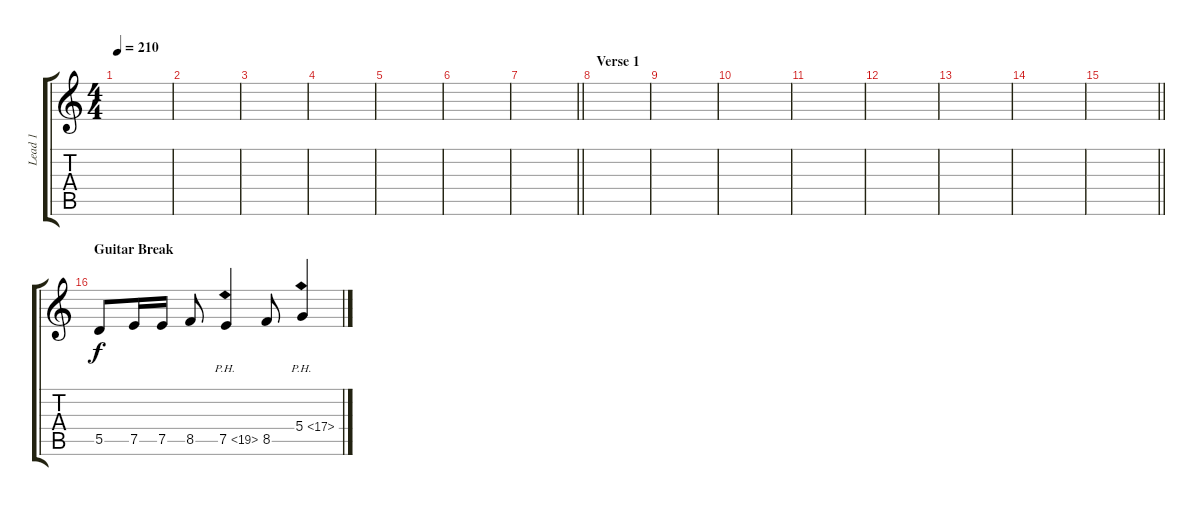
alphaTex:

\track ("Lead 1" "Lead 1") {instrument overdrivenguitar}
\staff {score tabs}
\tuning (E4 B3 G3 D3 A2 D2) {hide}
\ts (4 4)
\tempo 210
\clef g2
\ks c
|
|
|
|
|
|
\barLineRight lightlight
|
\section ("" "Verse 1")
|
|
|
|
|
|
|
\barLineRight lightlight
|
\section ("" "Guitar Break")
5.5.8 7.5.16 7.5.16 8.5.8 7.5{ph 12}.4 8.5.8 5.4{ph 12}.4
